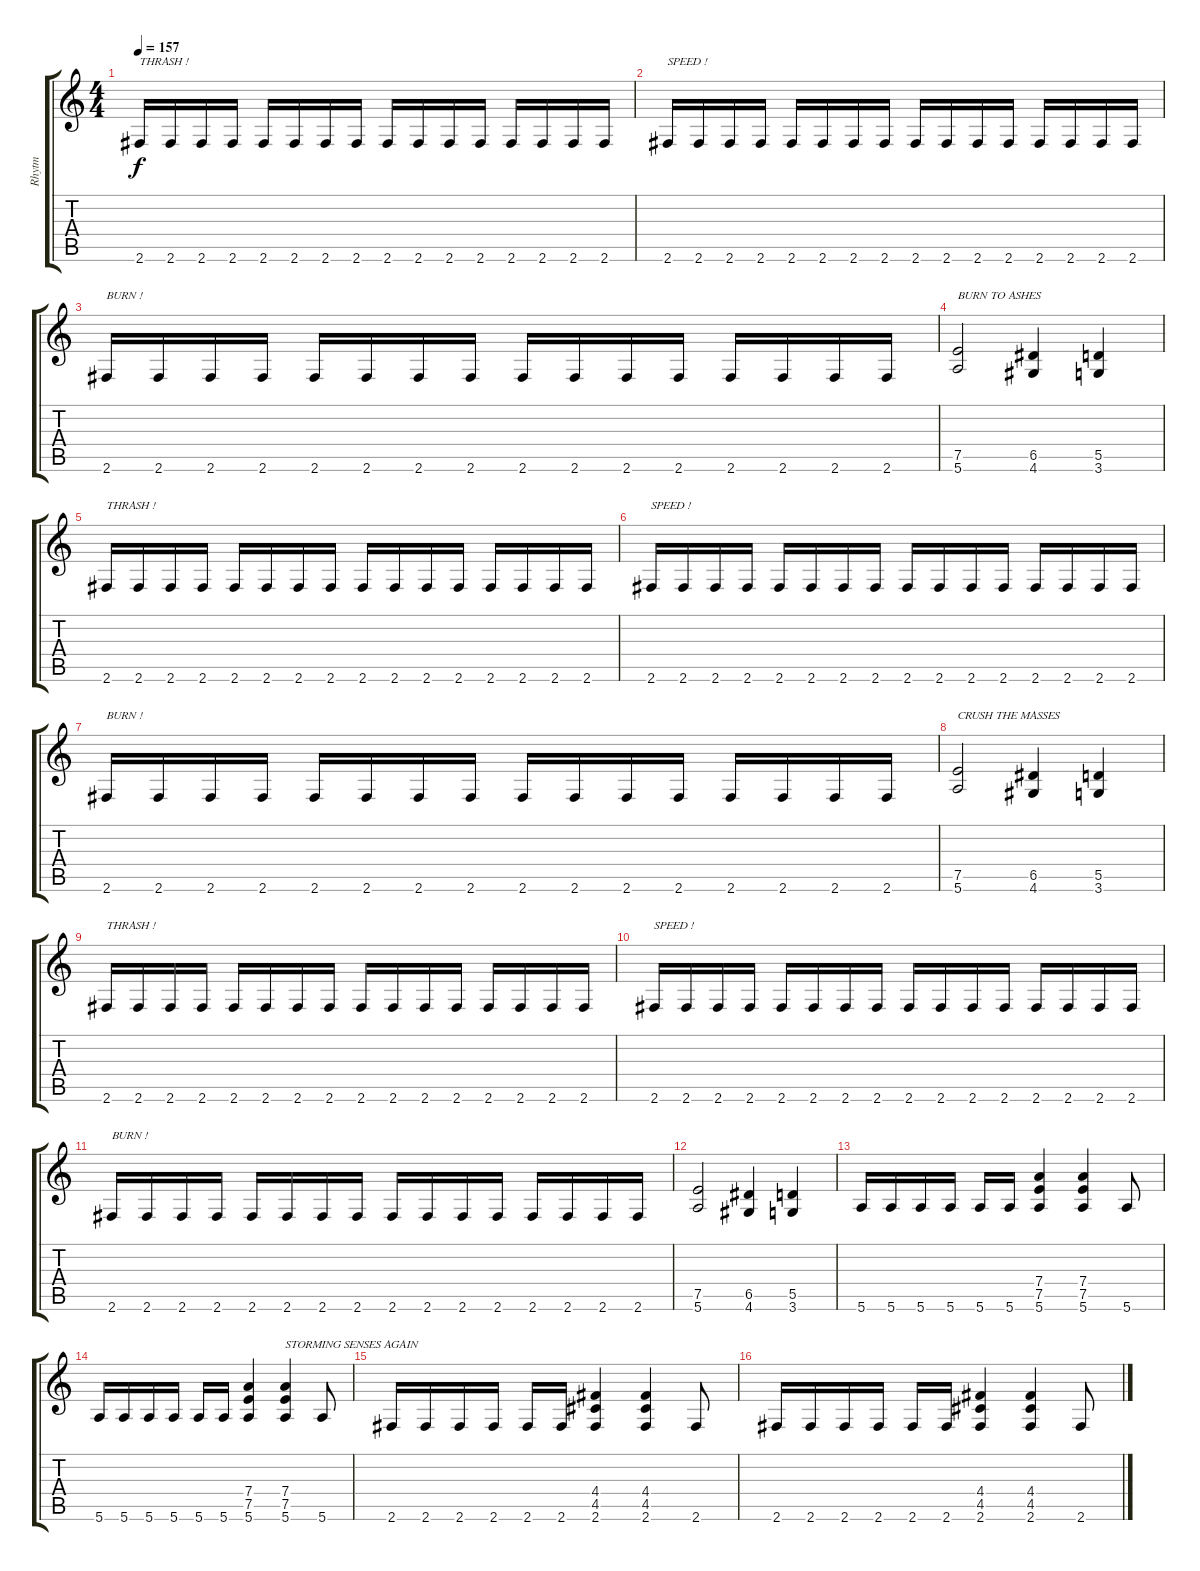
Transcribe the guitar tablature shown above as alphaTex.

\track ("Rhytm" "Rhytm") {instrument distortionguitar}
\staff {score tabs}
\tuning (E4 B3 G3 D3 A2 E2) {hide}
\ts (4 4)
\tempo 157
\clef g2
\ks c
2.6.16{txt "THRASH !" dy f} 2.6.16 2.6.16 2.6.16 2.6.16 2.6.16 2.6.16 2.6.16 2.6.16 2.6.16 2.6.16 2.6.16 2.6.16 2.6.16 2.6.16 2.6.16 |
2.6.16{txt "SPEED !"} 2.6.16 2.6.16 2.6.16 2.6.16 2.6.16 2.6.16 2.6.16 2.6.16 2.6.16 2.6.16 2.6.16 2.6.16 2.6.16 2.6.16 2.6.16 |
2.6.16{txt "BURN !"} 2.6.16 2.6.16 2.6.16 2.6.16 2.6.16 2.6.16 2.6.16 2.6.16 2.6.16 2.6.16 2.6.16 2.6.16 2.6.16 2.6.16 2.6.16 |
(7.5 5.6).2{txt "BURN TO ASHES"} (6.5 4.6).4 (5.5 3.6).4 |
2.6.16{txt "THRASH !"} 2.6.16 2.6.16 2.6.16 2.6.16 2.6.16 2.6.16 2.6.16 2.6.16 2.6.16 2.6.16 2.6.16 2.6.16 2.6.16 2.6.16 2.6.16 |
2.6.16{txt "SPEED !"} 2.6.16 2.6.16 2.6.16 2.6.16 2.6.16 2.6.16 2.6.16 2.6.16 2.6.16 2.6.16 2.6.16 2.6.16 2.6.16 2.6.16 2.6.16 |
2.6.16{txt "BURN !"} 2.6.16 2.6.16 2.6.16 2.6.16 2.6.16 2.6.16 2.6.16 2.6.16 2.6.16 2.6.16 2.6.16 2.6.16 2.6.16 2.6.16 2.6.16 |
(7.5 5.6).2{txt "CRUSH THE MASSES"} (6.5 4.6).4 (5.5 3.6).4 |
2.6.16{txt "THRASH !"} 2.6.16 2.6.16 2.6.16 2.6.16 2.6.16 2.6.16 2.6.16 2.6.16 2.6.16 2.6.16 2.6.16 2.6.16 2.6.16 2.6.16 2.6.16 |
2.6.16{txt "SPEED !"} 2.6.16 2.6.16 2.6.16 2.6.16 2.6.16 2.6.16 2.6.16 2.6.16 2.6.16 2.6.16 2.6.16 2.6.16 2.6.16 2.6.16 2.6.16 |
2.6.16{txt "BURN !"} 2.6.16 2.6.16 2.6.16 2.6.16 2.6.16 2.6.16 2.6.16 2.6.16 2.6.16 2.6.16 2.6.16 2.6.16 2.6.16 2.6.16 2.6.16 |
(7.5 5.6).2 (6.5 4.6).4 (5.5 3.6).4 |
5.6.16 5.6.16 5.6.16 5.6.16 5.6.16 5.6.16 (7.4 7.5 5.6).4 (7.4 7.5 5.6).4 5.6.8 |
5.6.16 5.6.16 5.6.16 5.6.16 5.6.16 5.6.16 (7.4 7.5 5.6).4 (7.4 7.5 5.6).4{txt "STORMING SENSES AGAIN"} 5.6.8 |
2.6.16 2.6.16 2.6.16 2.6.16 2.6.16 2.6.16 (4.4 4.5 2.6).4 (4.4 4.5 2.6).4 2.6.8 |
2.6.16 2.6.16 2.6.16 2.6.16 2.6.16 2.6.16 (4.4 4.5 2.6).4 (4.4 4.5 2.6).4 2.6.8
